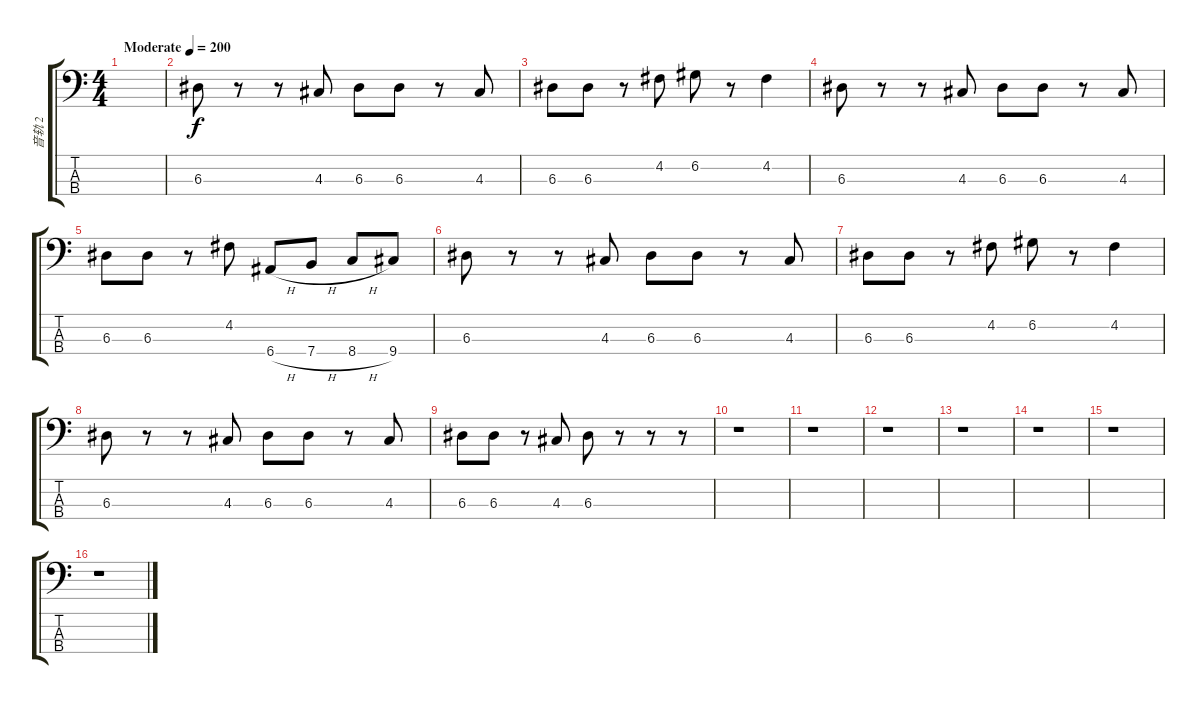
\track ("音轨 2" "音轨 2") {instrument electricbassfinger}
\staff {score tabs}
\tuning (G2 D2 A1 E1) {hide}
\ts (4 4)
\tempo (200 "Moderate")
\clef f4
\ks c
|
6.3.8 r.8 r.8 4.3.8 6.3.8 6.3.8 r.8 4.3.8 |
6.3.8 6.3.8 r.8 4.2.8 6.2.8 r.8 4.2.4 |
6.3.8 r.8 r.8 4.3.8 6.3.8 6.3.8 r.8 4.3.8 |
6.3.8 6.3.8 r.8 4.2.8 6.4{h}.8 7.4{h}.8 8.4{h}.8 9.4.8 |
6.3.8 r.8 r.8 4.3.8 6.3.8 6.3.8 r.8 4.3.8 |
6.3.8 6.3.8 r.8 4.2.8 6.2.8 r.8 4.2.4 |
6.3.8 r.8 r.8 4.3.8 6.3.8 6.3.8 r.8 4.3.8 |
6.3.8 6.3.8 r.8 4.3.8 6.3.8 r.8 r.8 r.8 |
r.1 |
r.1 |
r.1 |
r.1 |
r.1 |
r.1 |
r.1
